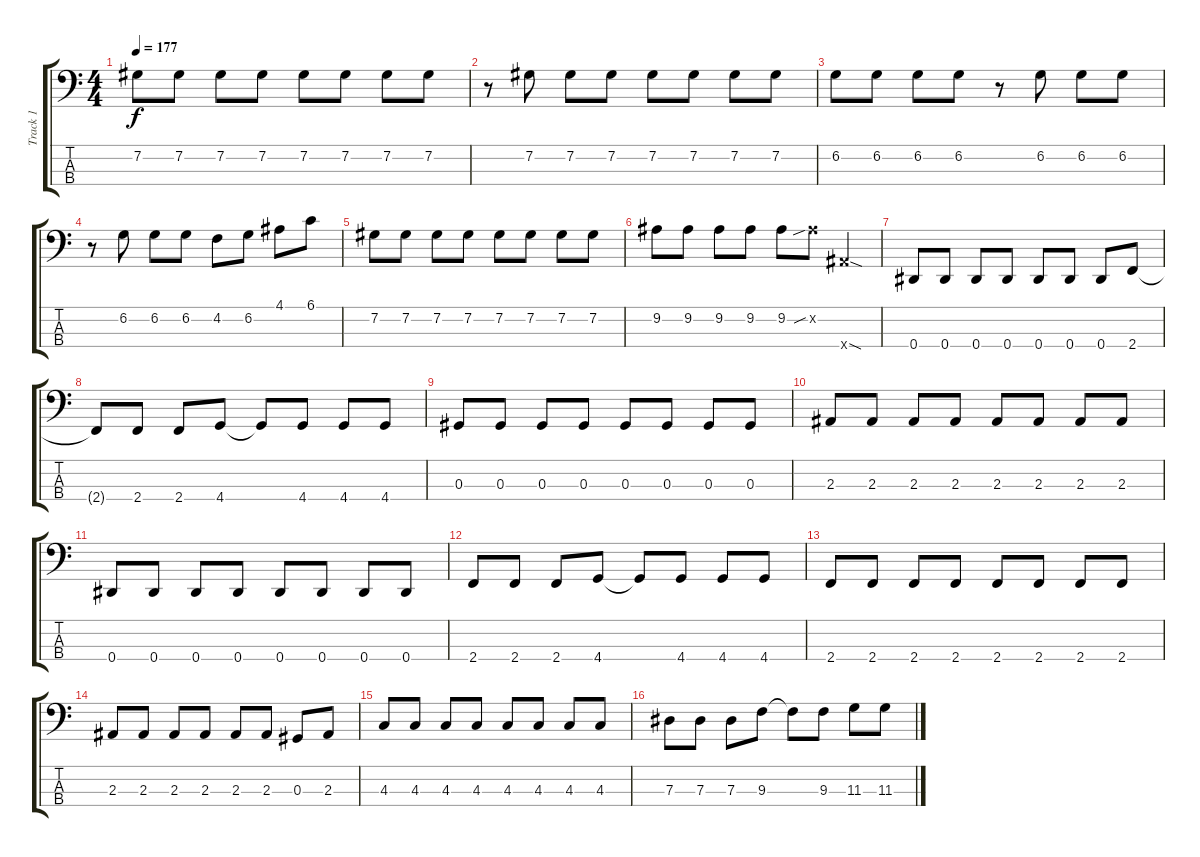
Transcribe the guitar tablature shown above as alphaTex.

\track ("Track 1" "Track 1") {instrument electricbassfinger}
\staff {score tabs}
\tuning (Gb2 Db2 Ab1 Eb1) {hide}
\ts (4 4)
\tempo 177
\clef f4
\ks c
7.2.8{dy f} 7.2.8 7.2.8 7.2.8 7.2.8 7.2.8 7.2.8 7.2.8 |
r.8 7.2.8 7.2.8 7.2.8 7.2.8 7.2.8 7.2.8 7.2.8 |
6.2.8 6.2.8 6.2.8 6.2.8 r.8 6.2.8 6.2.8 6.2.8 |
r.8 6.2.8 6.2.8 6.2.8 4.2.8 6.2.8 4.1.8 6.1.8 |
7.2.8 7.2.8 7.2.8 7.2.8 7.2.8 7.2.8 7.2.8 7.2.8 |
9.2.8 9.2.8 9.2.8 9.2.8 9.2.8 9.2{sib x}.8 7.4{sod x}.4 |
0.4.8 0.4.8 0.4.8 0.4.8 0.4.8 0.4.8 0.4.8 2.4.8 |
2.4{t}.8 2.4.8 2.4.8 4.4.8 4.4{t}.8 4.4.8 4.4.8 4.4.8 |
0.3.8 0.3.8 0.3.8 0.3.8 0.3.8 0.3.8 0.3.8 0.3.8 |
2.3.8 2.3.8 2.3.8 2.3.8 2.3.8 2.3.8 2.3.8 2.3.8 |
0.4.8 0.4.8 0.4.8 0.4.8 0.4.8 0.4.8 0.4.8 0.4.8 |
2.4.8 2.4.8 2.4.8 4.4.8 4.4{t}.8 4.4.8 4.4.8 4.4.8 |
2.4.8 2.4.8 2.4.8 2.4.8 2.4.8 2.4.8 2.4.8 2.4.8 |
2.3.8 2.3.8 2.3.8 2.3.8 2.3.8 2.3.8 0.3.8 2.3.8 |
4.3.8 4.3.8 4.3.8 4.3.8 4.3.8 4.3.8 4.3.8 4.3.8 |
7.3.8 7.3.8 7.3.8 9.3.8 9.3{t}.8 9.3.8 11.3.8 11.3.8
